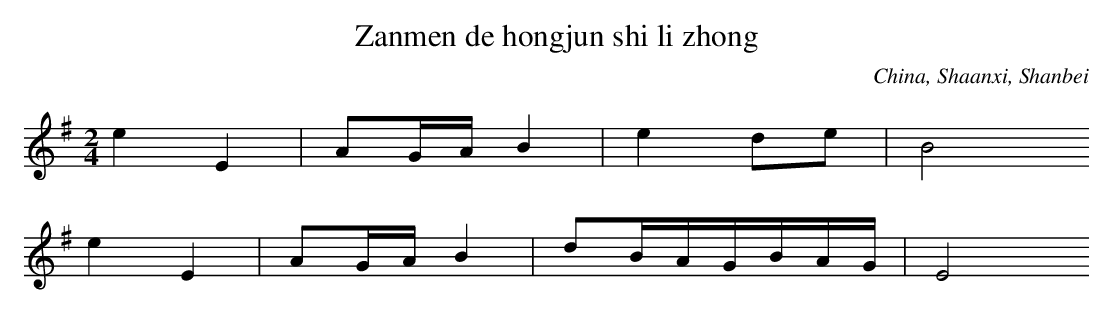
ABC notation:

X:1
T: Zanmen de hongjun shi li zhong
O: China, Shaanxi, Shanbei
M: 2/4
L: 1/16
K: G
e4E4 | A2GAB4 | e4d2e2 | B8
e4E4 | A2GAB4 | d2BAGBAG | E8
